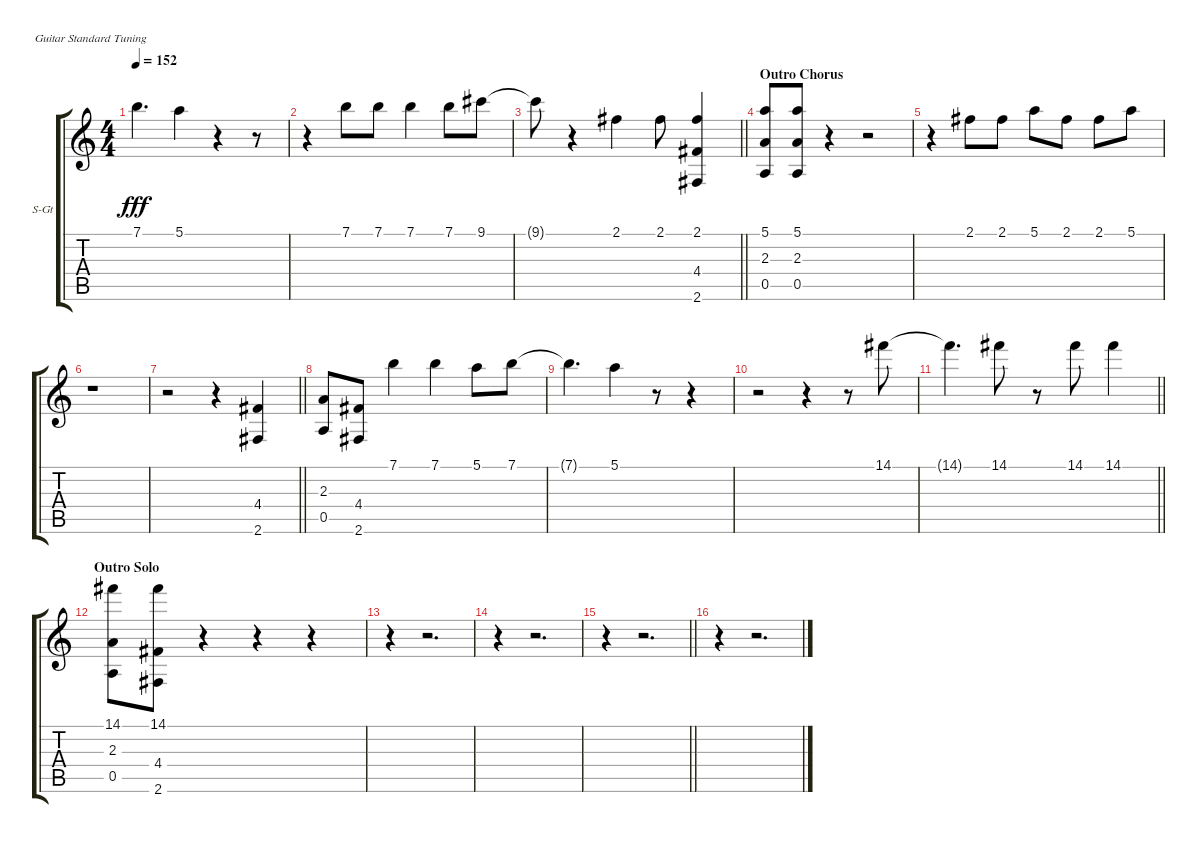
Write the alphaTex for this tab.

\bracketExtendMode groupsimilarinstruments
\firstSystemTrackNameOrientation horizontal
\otherSystemsTrackNameOrientation horizontal
\track ("Voice" "S-Gt") {instrument lead1square}
\staff {score tabs}
\tuning (E4 B3 G3 D3 A2 E2)
\displaytranspose 12
\ts (4 4)
\tempo 152
\clef g2
\ks c
7.1{t}.4{d dy fff} 5.1.4 r.4 r.8 |
r.4 7.1.8 7.1.8 7.1.4 7.1.8 9.1.8 |
\barLineRight lightlight
9.1{t}.8 r.4 2.1.4 2.1.8 (2.1 4.4 2.6).4 |
\section ("" "Outro Chorus")
(5.1 2.3 0.5).8 (5.1 2.3 0.5).8 r.4 r.2 |
r.4 2.1.8 2.1.8 5.1.8 2.1.8 2.1.8 5.1.8 |
r.1 |
\barLineRight lightlight
r.2 r.4 (4.4 2.6).4 |
(2.3 0.5).8 (4.4 2.6).8 7.1.4 7.1.4 5.1.8 7.1.8 |
7.1{t}.4{d} 5.1.4 r.8 r.4 |
r.2 r.4 r.8 14.1.8 |
\barLineRight lightlight
14.1{t}.4{d} 14.1.8 r.8 14.1.8 14.1.4 |
\section ("" "Outro Solo")
(14.1 2.3 0.5).8 (14.1 4.4 2.6).8 r.4 r.4 r.4 |
r.4 r.2{d} |
r.4 r.2{d} |
\barLineRight lightlight
r.4 r.2{d} |
r.4 r.2{d}
